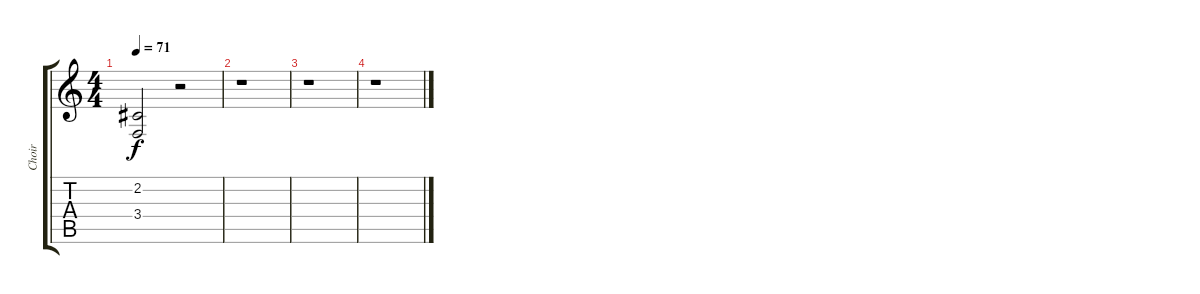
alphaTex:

\track ("Choir" "Choir") {instrument synthvoice}
\staff {score tabs}
\tuning (E4 B3 G3 D3 A2 E2) {hide}
\ts (4 4)
\tempo 71
\clef g2
\ks c
(2.2 3.4).2{dy f} r.2 |
r.1 |
r.1 |
r.1
